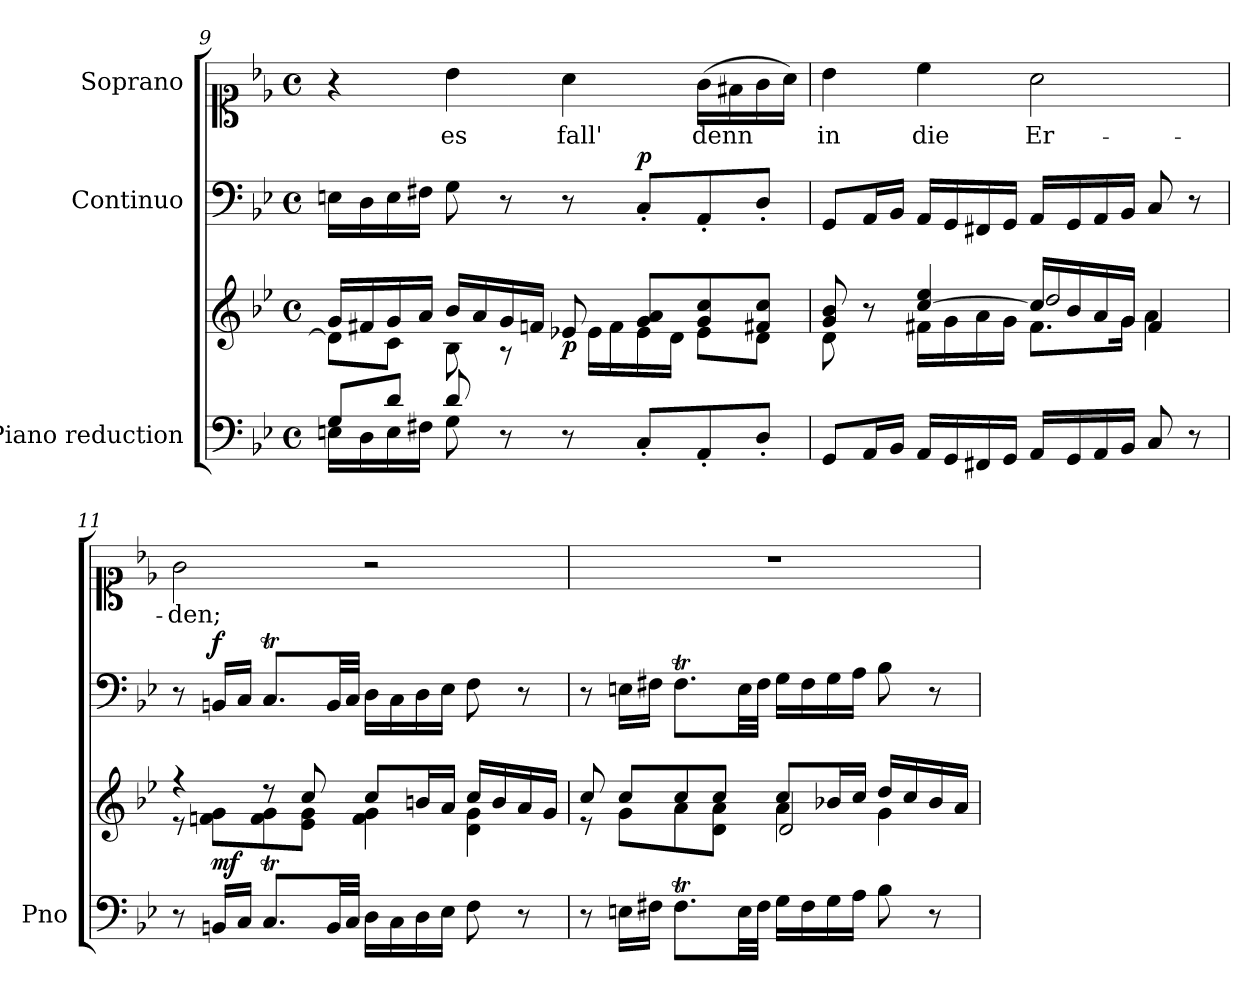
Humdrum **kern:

**kern	**kern	**dynam	**kern	**dynam	**kern	**text
*part3	*part3	*part3	*part2	*part2	*part1	*part1
*staff4	*staff3	*staff3/4	*staff2	*staff2	*staff1	*staff1
*I"Piano reduction	*	*	*I"Continuo	*	*I"Soprano	*
*I'Pno	*	*	*	*	*	*
!!LO:LB:g=z
*clefF4	*clefG2	*	*clefF4	*	*clefC1	*
*k[b-e-]	*k[b-e-]	*	*k[b-e-]	*	*k[b-e-]	*
*M4/4	*M4/4	*	*M4/4	*	*M4/4	*
*met(c)	*met(c)	*	*met(c)	*	*met(c)	*
=9	=9	=9	=9	=9	=9	=9
*^	*^	*	*	*	*	*
8G/L	16En\LL	16g/LL	8d\L]	.	16En\LL	.	4r	.
.	16D\	16f#X/	.	.	16D\	.	.	.
8d/J	16E\	16g/	8c\J	.	16E\	.	.	.
.	16F#X\JJ	16a/JJ	.	.	16F#X\JJ	.	.	.
!	!	!	!	!	!	!	!	!LO:LY:b
8d/	8G\	16b-/LL	8B-\	.	8G\	.	4b-\	es
.	.	16a/	.	.	.	.	.	.
8r	8ryy	16g/	8r	.	8r	.	.	.
.	.	16fn/JJ	.	.	.	.	.	.
!	!	!	!	!LO:DY:b	!	!	!	!LO:LY:b
8r	2ryy	8e-X/	16e-\LL	p	8r	.	4a\	fall'
.	.	.	16f\	.	.	.	.	.
!	!	!	!	!	!	!LO:DY:a	!	!
8C'/L	.	8g/ 8a/L	16e-\	.	8C'/L	p	.	.
.	.	.	16d\JJ	.	.	.	.	.
!	!	!	!	!	!	!	!	!LO:LY:b
8AA'/	.	8g/ 8cc/	8e-\L	.	8AA'/	.	(16g\LL	denn
.	.	.	.	.	.	.	16f#X\	.
8D'/J	.	8f#X/ 8cc/J	8d\J	.	8D'/J	.	16g\	.
.	.	.	.	.	.	.	16a\JJ)	.
*v	*v	*	*	*	*	*	*	*
=10	=10	=10	=10	=10	=10	=10	=10
*	*	*^	*	*	*	*	*
!	!	!	!	!	!	!	!	!LO:LY:b
8GG/L	8g/ 8b-/	8d\	2ryy	.	8GG/L	.	4b-\	in
16AA/L	8r	8ryy	.	.	16AA/L	.	.	.
16BB-/JJ	.	.	.	.	16BB-/JJ	.	.	.
!	!	!	!	!	!	!	!	!LO:LY:b
16AA/LL	[4cc/ 4ee-/	16f#X\LL	.	.	16AA/LL	.	4cc\	die
16GG/	.	16g\	.	.	16GG/	.	.	.
16FF#X/	.	16a\	.	.	16FF#X/	.	.	.
16GG/JJ	.	16g\JJ	.	.	16GG/JJ	.	.	.
!	!	!	!	!	!	!	!	!LO:LY:b
16AA/LL	16cc/LL]	8.f#\L	2dd/	.	16AA/LL	.	2a\	Er-
16GG/	16b-/	.	.	.	16GG/	.	.	.
16AA/	16a/	.	.	.	16AA/	.	.	.
16BB-/JJ	16g/JJ	16g\Jk	.	.	16BB-/JJ	.	.	.
8C/	4f#/	4a\	.	.	8C/	.	.	.
8r	.	.	.	.	8r	.	.	.
*	*	*v	*v	*	*	*	*	*
=11	=11	=11	=11	=11	=11	=11	=11
!	!	!	!	!	!	!	!LO:LY:b
8r	4r	8r	.	8r	.	2g\	-den;
!	!	!	!LO:DY:b	!	!LO:DY:a	!	!
16BBn/LL	.	8fn\ 8g\L	mf	16BBn/LL	f	.	.
16C/JJ	.	.	.	16C/JJ	.	.	.
8.CT/L	8r	8f\ 8g\	.	8.CT/L	.	.	.
.	8cc/	8e-\ 8g\J	.	.	.	.	.
32BB/LL	.	.	.	32BB/LL	.	.	.
32C/JJJ	.	.	.	32C/JJJ	.	.	.
16D\LL	8cc/L	4f\ 4g\	.	16D\LL	.	2r	.
16C\	.	.	.	16C\	.	.	.
16D\	16bn/L	.	.	16D\	.	.	.
16E-\JJ	16a/JJ	.	.	16E-\JJ	.	.	.
8F\	16cc/LL	4d\ 4g\	.	8F\	.	.	.
.	16b/	.	.	.	.	.	.
8r	16a/	.	.	8r	.	.	.
.	16g/JJ	.	.	.	.	.	.
=12	=12	=12	=12	=12	=12	=12	=12
*	*	*^	*	*	*	*	*
8r	8cc/	8r	2ryy	.	8r	.	1r	.
16En\LL	8cc/L	8g\L	.	.	16En\LL	.	.	.
16F#X\JJ	.	.	.	.	16F#X\JJ	.	.	.
8.F#t\L	8cc/	8a\	.	.	8.F#t\L	.	.	.
.	8cc/J	8d\ 8a\J	.	.	.	.	.	.
32E\LL	.	.	.	.	32E\LL	.	.	.
32F#\JJJ	.	.	.	.	32F#\JJJ	.	.	.
16G\LL	8cc/L	4a\	2d/	.	16G\LL	.	.	.
16F#\	.	.	.	.	16F#\	.	.	.
16G\	16b-X/L	.	.	.	16G\	.	.	.
16A\JJ	16cc/JJ	.	.	.	16A\JJ	.	.	.
8B-\	16dd/LL	4g\	.	.	8B-\	.	.	.
.	16cc/	.	.	.	.	.	.	.
8r	16b-/	.	.	.	8r	.	.	.
.	16a/JJ	.	.	.	.	.	.	.
*	*v	*v	*v	*	*	*	*	*
=	=	=	=	=	=	=
*-	*-	*-	*-	*-	*-	*-
